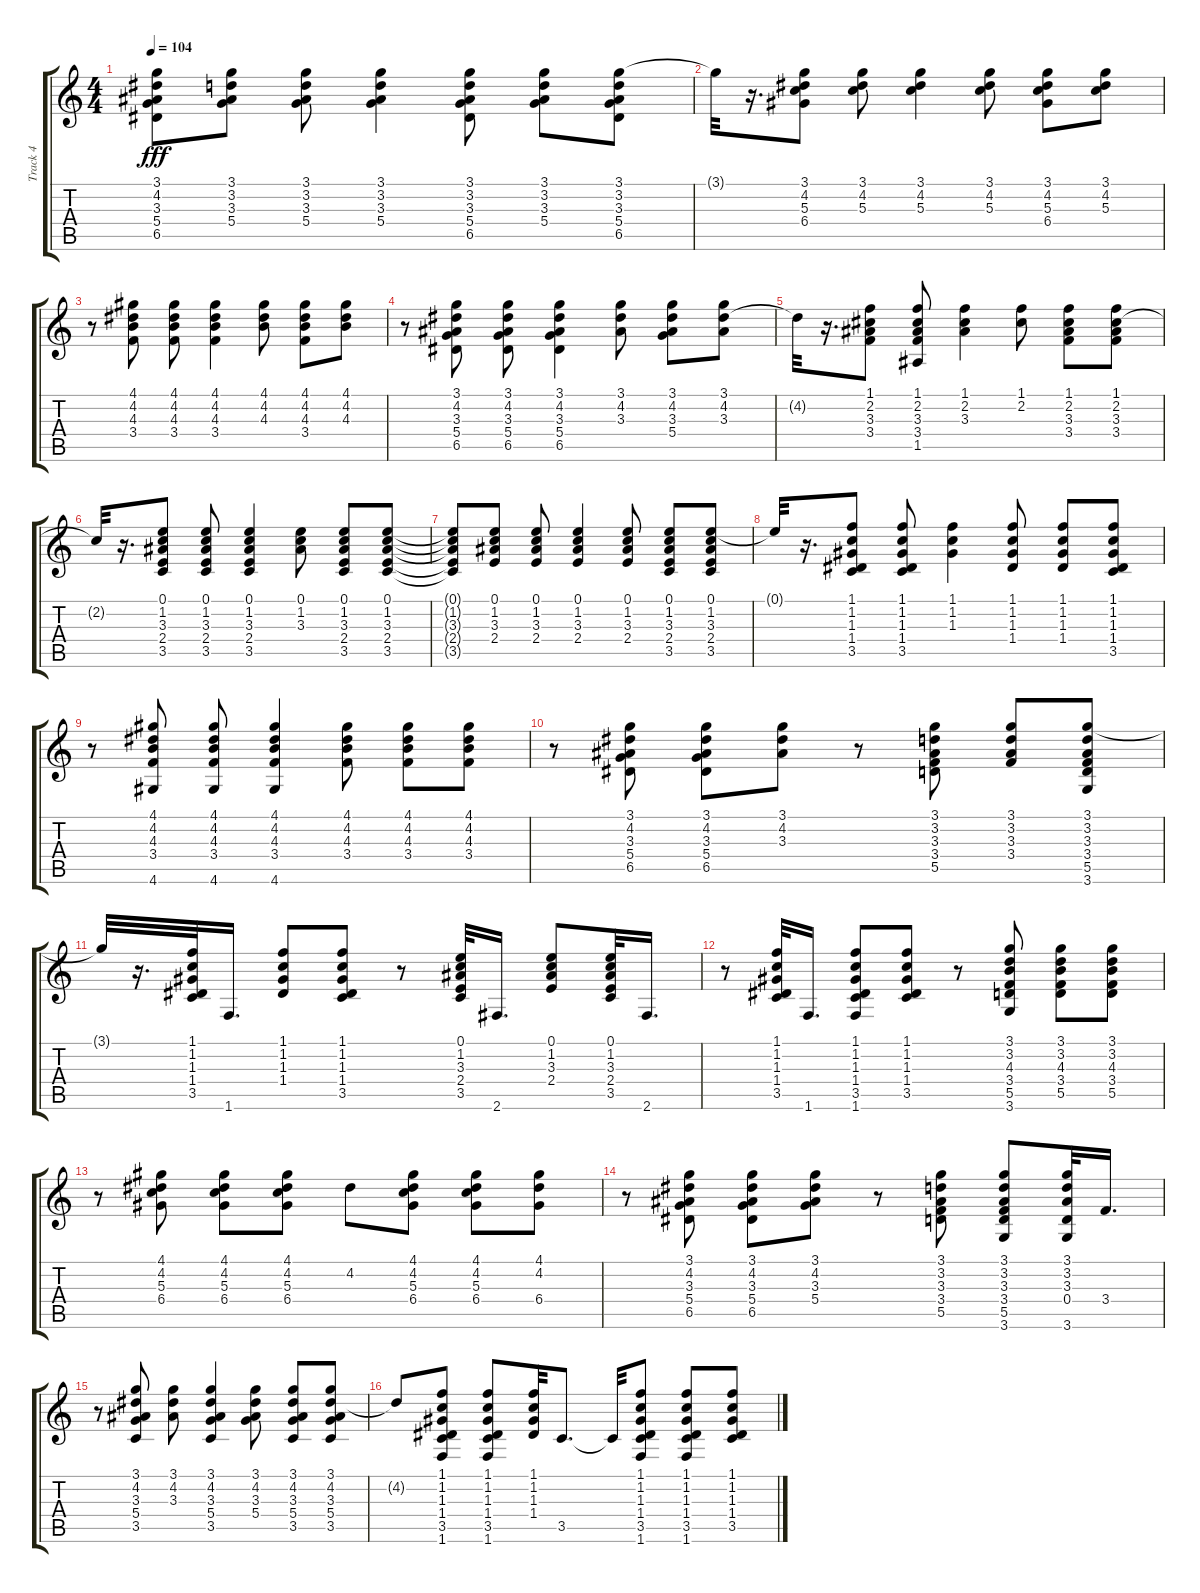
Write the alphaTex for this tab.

\track ("Track 4" "Track 4") {solo instrument acousticguitarsteel}
\staff {score tabs}
\tuning (E4 B3 G3 D3 A2 E2) {hide}
\ts (4 4)
\tempo 104
\clef g2
\ks c
(3.1{t} 4.2{t} 3.3{t} 5.4{t} 6.5{t}).8{dy fff} (3.1 3.2 3.3 5.4).8 (3.1 3.2 3.3 5.4).8 (3.1 3.2 3.3 5.4).4 (3.1 3.2 3.3 5.4 6.5).8 (3.1 3.2 3.3 5.4).8 (3.1 3.2 3.3 5.4 6.5).8 |
3.1{t}.32 r.16{d} (3.1 4.2 5.3 6.4).8 (3.1 4.2 5.3).8 (3.1 4.2 5.3).4 (3.1 4.2 5.3).8 (3.1 4.2 5.3 6.4).8 (3.1 4.2 5.3).8 |
r.8 (4.1 4.2 4.3 3.4).8 (4.1 4.2 4.3 3.4).8 (4.1 4.2 4.3 3.4).4 (4.1 4.2 4.3).8 (4.1 4.2 4.3 3.4).8 (4.1 4.2 4.3).8 |
r.8 (3.1 4.2 3.3 5.4 6.5).8 (3.1 4.2 3.3 5.4 6.5).8 (3.1 4.2 3.3 5.4 6.5).4 (3.1 4.2 3.3).8 (3.1 4.2 3.3 5.4).8 (3.1 4.2 3.3).8 |
4.2{t}.32 r.16{d} (1.1 2.2 3.3 3.4).8 (1.1 2.2 3.3 3.4 1.5).8 (1.1 2.2 3.3).4 (1.1 2.2).8 (1.1 2.2 3.3 3.4).8 (1.1 2.2 3.3 3.4).8 |
2.2{t}.32 r.16{d} (0.1 1.2 3.3 2.4 3.5).8 (0.1 1.2 3.3 2.4 3.5).8 (0.1 1.2 3.3 2.4 3.5).4 (0.1 1.2 3.3).8 (0.1 1.2 3.3 2.4 3.5).8 (0.1 1.2 3.3 2.4 3.5).8 |
(0.1{t} 1.2{t} 3.3{t} 2.4{t} 3.5{t}).8 (0.1 1.2 3.3 2.4).8 (0.1 1.2 3.3 2.4).8 (0.1 1.2 3.3 2.4).4 (0.1 1.2 3.3 2.4).8 (0.1 1.2 3.3 2.4 3.5).8 (0.1 1.2 3.3 2.4 3.5).8 |
0.1{t}.32 r.16{d} (1.1 1.2 1.3 1.4 3.5).8 (1.1 1.2 1.3 1.4 3.5).8 (1.1 1.2 1.3).4 (1.1 1.2 1.3 1.4).8 (1.1 1.2 1.3 1.4).8 (1.1 1.2 1.3 1.4 3.5).8 |
r.8 (4.1 4.2 4.3 3.4 4.6).8 (4.1 4.2 4.3 3.4 4.6).8 (4.1 4.2 4.3 3.4 4.6).4 (4.1 4.2 4.3 3.4).8 (4.1 4.2 4.3 3.4).8 (4.1 4.2 4.3 3.4).8 |
r.8 (3.1 4.2 3.3 5.4 6.5).8 (3.1 4.2 3.3 5.4 6.5).8 (3.1 4.2 3.3).8 r.8 (3.1 3.2 3.3 3.4 5.5).8 (3.1 3.2 3.3 3.4).8 (3.1 3.2 3.3 3.4 5.5 3.6).8 |
3.1{t}.32 r.16{d} (1.1 1.2 1.3 1.4 3.5).32 1.6.16{d} (1.1 1.2 1.3 1.4).8 (1.1 1.2 1.3 1.4 3.5).8 r.8 (0.1 1.2 3.3 2.4 3.5).32 2.6.16{d} (0.1 1.2 3.3 2.4).8 (0.1 1.2 3.3 2.4 3.5).32 2.6.16{d} |
r.8 (1.1 1.2 1.3 1.4 3.5).32 1.6.16{d} (1.1 1.2 1.3 1.4 3.5 1.6).8 (1.1 1.2 1.3 1.4 3.5).8 r.8 (3.1 3.2 4.3 3.4 5.5 3.6).8 (3.1 3.2 4.3 3.4 5.5).8 (3.1 3.2 4.3 3.4 5.5).8 |
r.8 (4.1 4.2 5.3 6.4).8 (4.1 4.2 5.3 6.4).8 (4.1 4.2 5.3 6.4).8 4.2.8 (4.1 4.2 5.3 6.4).8 (4.1 4.2 5.3 6.4).8 (4.1 4.2 6.4).8 |
r.8 (3.1 4.2 3.3 5.4 6.5).8 (3.1 4.2 3.3 5.4 6.5).8 (3.1 4.2 3.3 5.4).8 r.8 (3.1 3.2 3.3 3.4 5.5).8 (3.1 3.2 3.3 3.4 5.5 3.6).8 (3.1 3.2 3.3 0.4 3.6).32 3.4.16{d} |
r.8 (3.1 4.2 3.3 5.4 3.5).8 (3.1 4.2 3.3).8 (3.1 4.2 3.3 5.4 3.5).4 (3.1 4.2 3.3 5.4).8 (3.1 4.2 3.3 5.4 3.5).8 (3.1 4.2 3.3 5.4 3.5).8 |
4.2{t}.8 (1.1 1.2 1.3 1.4 3.5 1.6).8 (1.1 1.2 1.3 1.4 3.5 1.6).8 (1.1 1.2 1.3 1.4).32 3.5.8{d} 3.5{t}.32 (1.1 1.2 1.3 1.4 3.5 1.6).8 (1.1 1.2 1.3 1.4 3.5 1.6).8 (1.1 1.2 1.3 1.4 3.5).8
